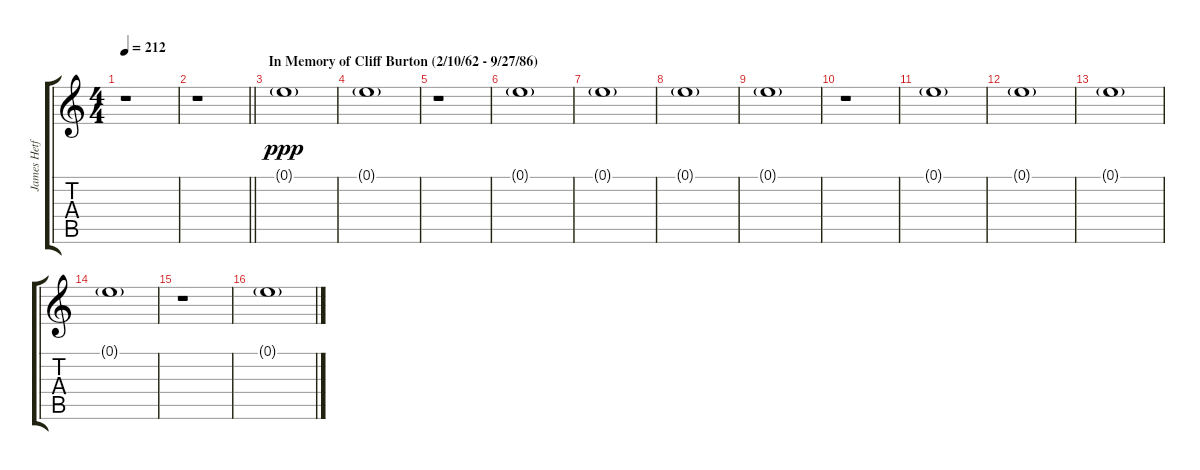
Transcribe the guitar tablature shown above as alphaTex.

\track ("James Hetfield" "James Hetf") {instrument distortionguitar}
\staff {score tabs}
\tuning (E4 B3 G3 D3 A2 E2) {hide}
\ts (4 4)
\tempo 212
\clef g2
\ks c
r.1{dy f} |
\barLineRight lightlight
r.1 |
\section ("" "In Memory of Cliff Burton (2/10/62 - 9/27/86)")
0.1{g}.1{dy ppp} |
0.1{g}.1 |
r.1 |
0.1{g}.1 |
0.1{g}.1 |
0.1{g}.1 |
0.1{g}.1 |
r.1 |
0.1{g}.1 |
0.1{g}.1 |
0.1{g}.1 |
0.1{g}.1 |
r.1 |
0.1{g}.1
